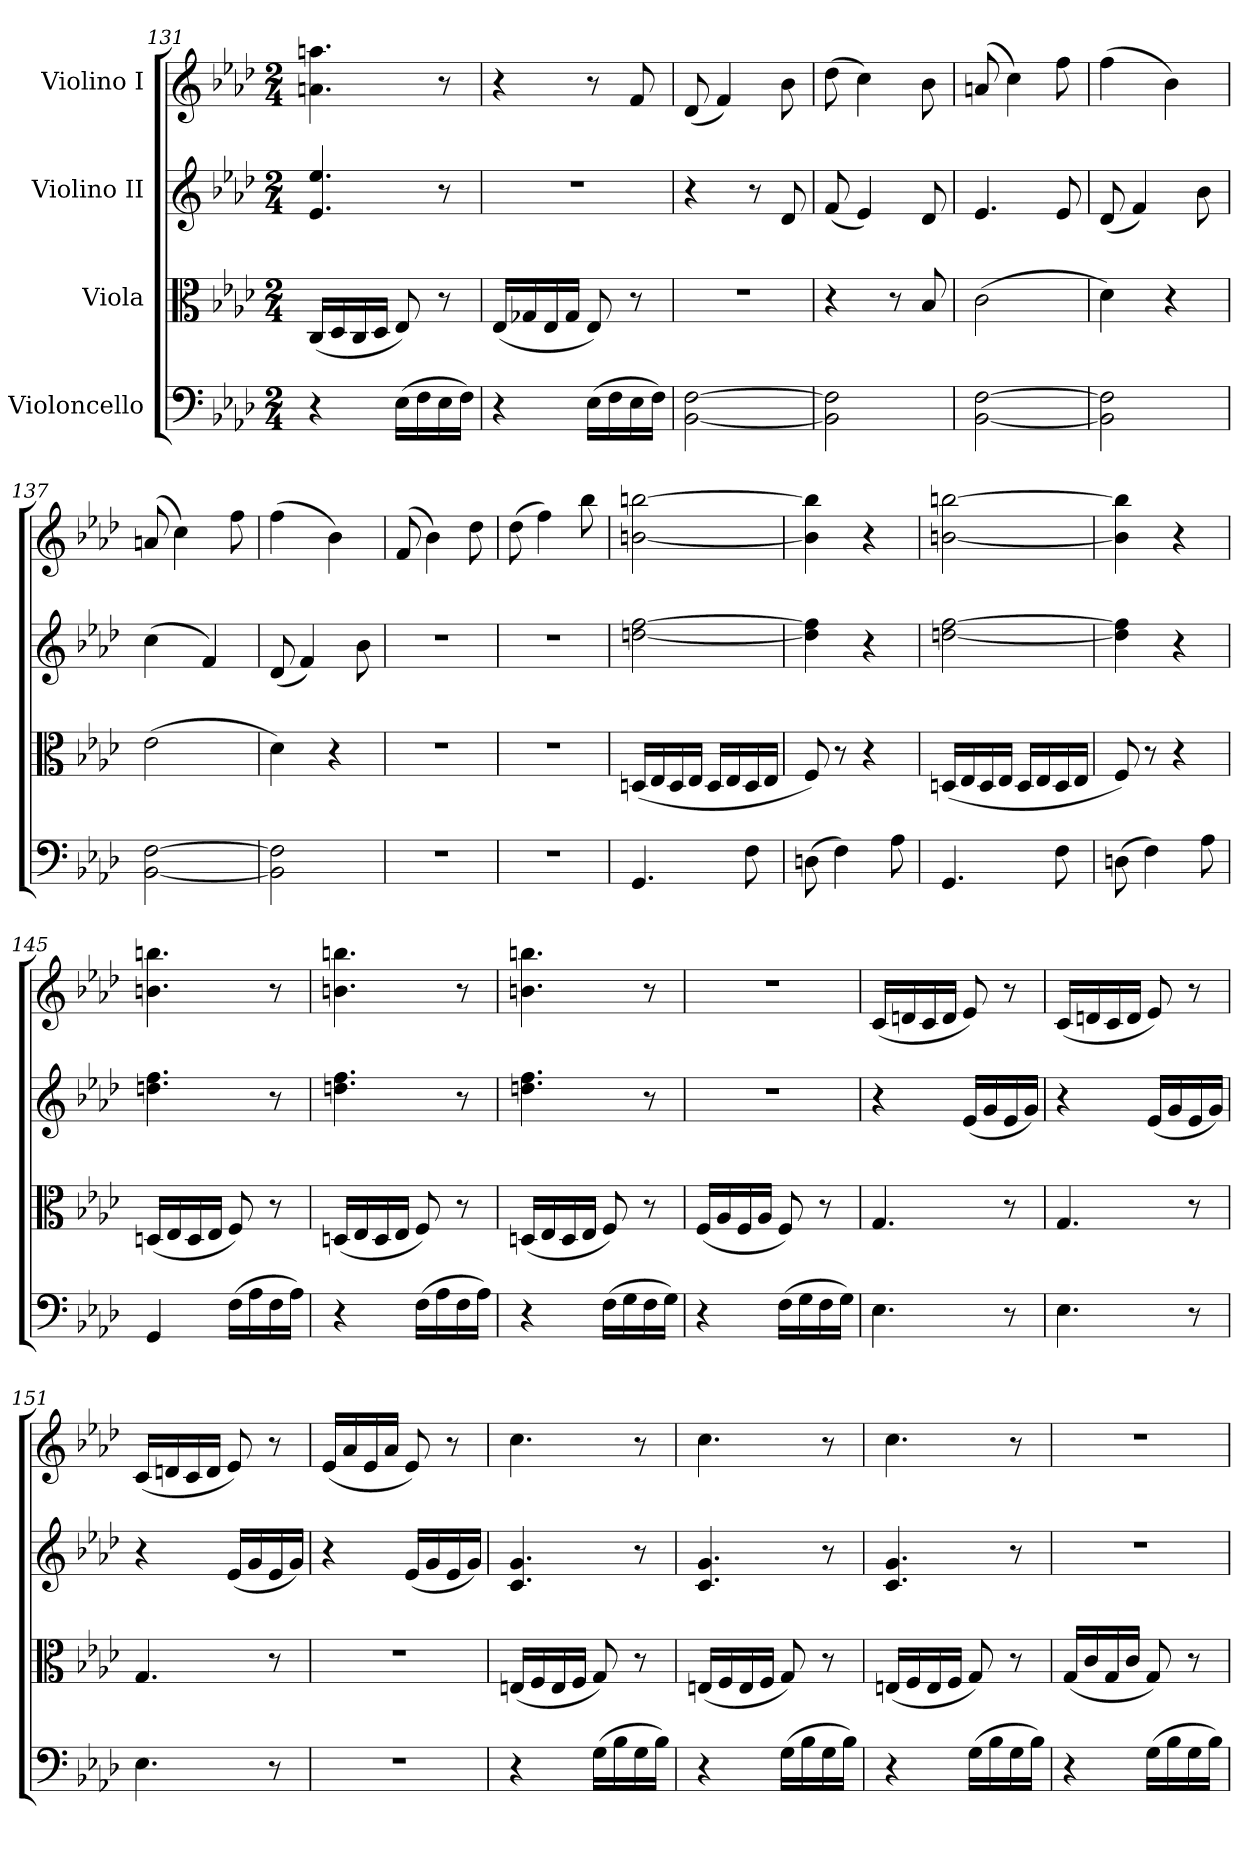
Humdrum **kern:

**kern	**kern	**kern	**kern
*part4	*part3	*part2	*part1
*staff4	*staff3	*staff2	*staff1
*I"Violoncello	*I"Viola	*I"Violino II	*I"Violino I
*clefF4	*clefC3	*clefG2	*clefG2
*k[b-e-a-d-]	*k[b-e-a-d-]	*k[b-e-a-d-]	*k[b-e-a-d-]
*M2/4	*M2/4	*M2/4	*M2/4
=131	=131	=131	=131
4r	(16C/LL	4.e-/ 4.ee-/	4.an\ 4.aan\
.	16D-/	.	.
.	16C/	.	.
.	16D-/JJ	.	.
(16E-\LL	8E-/)	.	.
16F\	.	.	.
16E-\	8r	8r	8r
16F\JJ)	.	.	.
=132	=132	=132	=132
4r	(16E-/LL	2r	4r
.	16G-X/	.	.
.	16E-/	.	.
.	16G-/JJ	.	.
(16E-\LL	8E-/)	.	8r
16F\	.	.	.
16E-\	8r	.	8f/
16F\JJ)	.	.	.
=133	=133	=133	=133
[2BB-\ [2F\	2r	4r	(8d-/
.	.	.	4f/)
.	.	8r	.
.	.	8d-/	8b-\
!!LO:LB:g=z
=134	=134	=134	=134
2BB-\] 2F\]	4r	(8f/	(8dd-\
.	.	4e-/)	4cc\)
.	8r	.	.
.	8B-/	8d-/	8b-\
=135	=135	=135	=135
[2BB-\ [2F\	(2c\	4.e-/	(8an/
.	.	.	4cc\)
.	.	8e-/	8ff\
=136	=136	=136	=136
2BB-\] 2F\]	4d-\)	(8d-/	(4ff\
.	.	4f/)	.
.	4r	.	4b-\)
.	.	8b-\	.
=137	=137	=137	=137
[2BB-\ [2F\	(2e-\	(4cc\	(8an/
.	.	.	4cc\)
.	.	4f/)	.
.	.	.	8ff\
=138	=138	=138	=138
2BB-\] 2F\]	4d-\)	(8d-/	(4ff\
.	.	4f/)	.
.	4r	.	4b-\)
.	.	8b-\	.
=139	=139	=139	=139
2r	2r	2r	(8f/
.	.	.	4b-\)
.	.	.	8dd-\
=140	=140	=140	=140
2r	2r	2r	(8dd-\
.	.	.	4ff\)
.	.	.	8bb-\
=141	=141	=141	=141
4.GG/	(16Dn/LL	[2ddn\ [2ff\	[2bn\ [2bbn\
.	16E-/	.	.
.	16D/	.	.
.	16E-/JJ	.	.
.	16D/LL	.	.
.	16E-/	.	.
8F\	16D/	.	.
.	16E-/JJ	.	.
=142	=142	=142	=142
(8Dn\	8F/)	4dd\] 4ff\]	4b\] 4bb\]
4F\)	8r	.	.
.	4r	4r	4r
8A-\	.	.	.
=143	=143	=143	=143
4.GG/	(16Dn/LL	[2ddn\ [2ff\	[2bn\ [2bbn\
.	16E-/	.	.
.	16D/	.	.
.	16E-/JJ	.	.
.	16D/LL	.	.
.	16E-/	.	.
8F\	16D/	.	.
.	16E-/JJ	.	.
=144	=144	=144	=144
(8Dn\	8F/)	4dd\] 4ff\]	4b\] 4bb\]
4F\)	8r	.	.
.	4r	4r	4r
8A-\	.	.	.
!!LO:LB:g=z
=145	=145	=145	=145
4GG/	(16Dn/LL	4.ddn\ 4.ff\	4.bn\ 4.bbn\
.	16E-/	.	.
.	16D/	.	.
.	16E-/JJ	.	.
(16F\LL	8F/)	.	.
16A-\	.	.	.
16F\	8r	8r	8r
16A-\JJ)	.	.	.
=146	=146	=146	=146
4r	(16Dn/LL	4.ddn\ 4.ff\	4.bn\ 4.bbn\
.	16E-/	.	.
.	16D/	.	.
.	16E-/JJ	.	.
(16F\LL	8F/)	.	.
16A-\	.	.	.
16F\	8r	8r	8r
16A-\JJ)	.	.	.
=147	=147	=147	=147
4r	(16Dn/LL	4.ddn\ 4.ff\	4.bn\ 4.bbn\
.	16E-/	.	.
.	16D/	.	.
.	16E-/JJ	.	.
(16F\LL	8F/)	.	.
16G\	.	.	.
16F\	8r	8r	8r
16G\JJ)	.	.	.
=148	=148	=148	=148
4r	(16F/LL	2r	2r
.	16A-/	.	.
.	16F/	.	.
.	16A-/JJ	.	.
(16F\LL	8F/)	.	.
16G\	.	.	.
16F\	8r	.	.
16G\JJ)	.	.	.
=149	=149	=149	=149
4.E-\	4.G/	4r	(16c/LL
.	.	.	16dn/
.	.	.	16c/
.	.	.	16d/JJ
.	.	(16e-/LL	8e-/)
.	.	16g/	.
8r	8r	16e-/	8r
.	.	16g/JJ)	.
=150	=150	=150	=150
4.E-\	4.G/	4r	(16c/LL
.	.	.	16dn/
.	.	.	16c/
.	.	.	16d/JJ
.	.	(16e-/LL	8e-/)
.	.	16g/	.
8r	8r	16e-/	8r
.	.	16g/JJ)	.
=151	=151	=151	=151
4.E-\	4.G/	4r	(16c/LL
.	.	.	16dn/
.	.	.	16c/
.	.	.	16d/JJ
.	.	(16e-/LL	8e-/)
.	.	16g/	.
8r	8r	16e-/	8r
.	.	16g/JJ)	.
!!LO:PB:g=z
=152	=152	=152	=152
2r	2r	4r	(16e-/LL
.	.	.	16a-/
.	.	.	16e-/
.	.	.	16a-/JJ
.	.	(16e-/LL	8e-/)
.	.	16g/	.
.	.	16e-/	8r
.	.	16g/JJ)	.
=153	=153	=153	=153
4r	(16En/LL	4.c/ 4.g/	4.cc\
.	16F/	.	.
.	16E/	.	.
.	16F/JJ	.	.
(16G\LL	8G/)	.	.
16B-\	.	.	.
16G\	8r	8r	8r
16B-\JJ)	.	.	.
=154	=154	=154	=154
4r	(16En/LL	4.c/ 4.g/	4.cc\
.	16F/	.	.
.	16E/	.	.
.	16F/JJ	.	.
(16G\LL	8G/)	.	.
16B-\	.	.	.
16G\	8r	8r	8r
16B-\JJ)	.	.	.
=155	=155	=155	=155
4r	(16En/LL	4.c/ 4.g/	4.cc\
.	16F/	.	.
.	16E/	.	.
.	16F/JJ	.	.
(16G\LL	8G/)	.	.
16B-\	.	.	.
16G\	8r	8r	8r
16B-\JJ)	.	.	.
=156	=156	=156	=156
4r	(16G/LL	2r	2r
.	16c/	.	.
.	16G/	.	.
.	16c/JJ	.	.
(16G\LL	8G/)	.	.
16B-\	.	.	.
16G\	8r	.	.
16B-\JJ)	.	.	.
=	=	=	=
*-	*-	*-	*-
